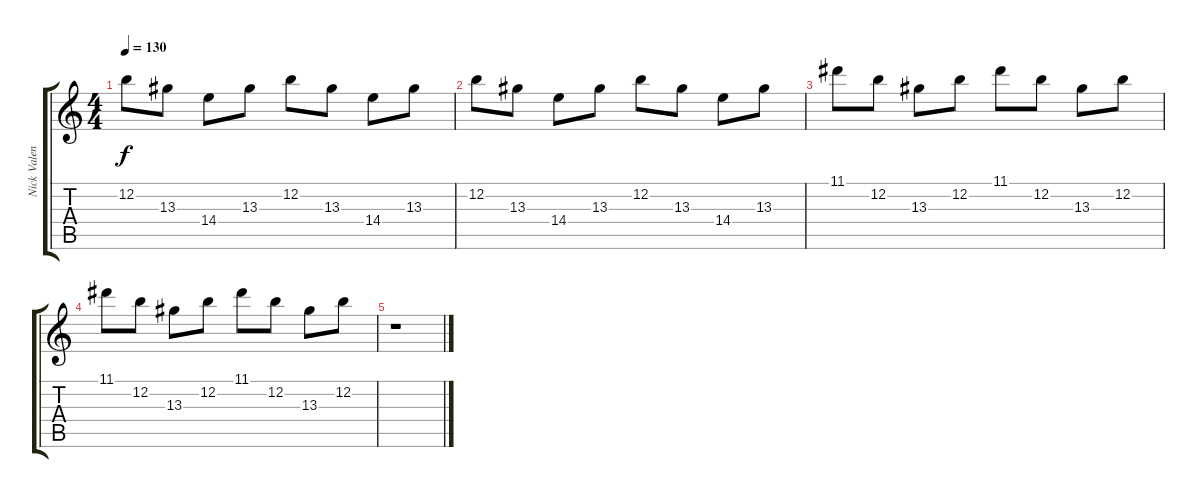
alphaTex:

\track ("Nick Valensi" "Nick Valen") {instrument distortionguitar}
\staff {score tabs}
\tuning (E4 B3 G3 D3 A2 E2) {hide}
\ts (4 4)
\tempo 130
\clef g2
\ks c
12.2.8{dy f} 13.3.8 14.4.8 13.3.8 12.2.8 13.3.8 14.4.8 13.3.8 |
12.2.8 13.3.8 14.4.8 13.3.8 12.2.8 13.3.8 14.4.8 13.3.8 |
11.1.8 12.2.8 13.3.8 12.2.8 11.1.8 12.2.8 13.3.8 12.2.8 |
11.1.8 12.2.8 13.3.8 12.2.8 11.1.8 12.2.8 13.3.8 12.2.8 |
r.1
